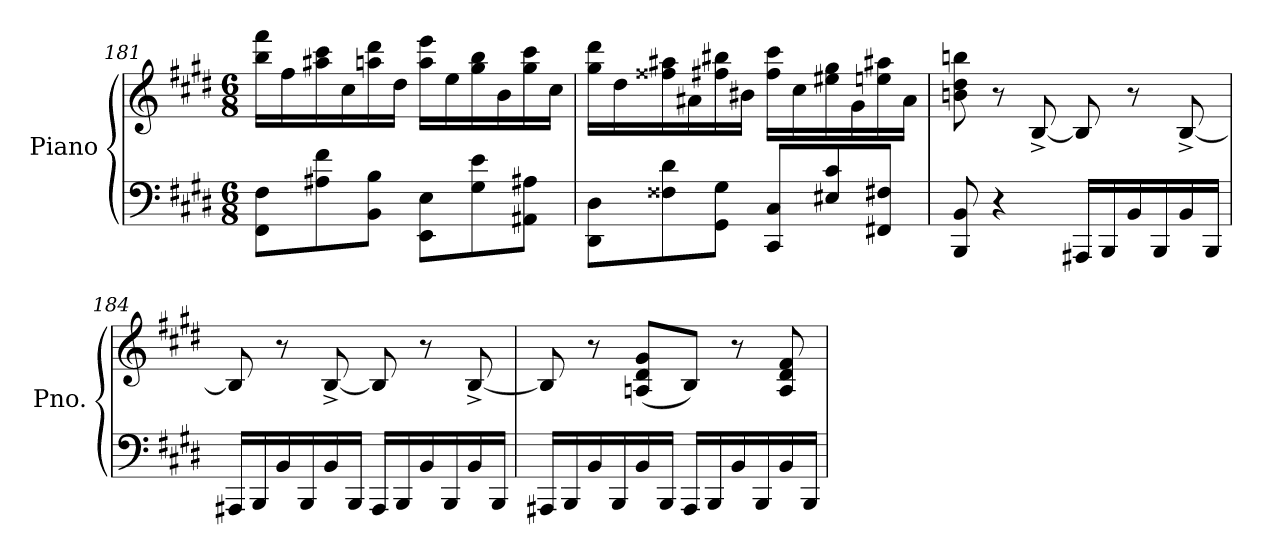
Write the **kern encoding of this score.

**kern	**kern
*part1	*part1
*staff2	*staff1
*I"Piano	*
*I'Pno.	*
*clefF4	*clefG2
*k[f#c#g#d#]	*k[f#c#g#d#]
*M6/8	*M6/8
=181	=181
8FF#\ 8F#\L	16bb\ 16fff#\LL
.	16ff#\
8A#X\ 8f#\	16aa#X\ 16ccc#\
.	16cc#\
8BB\ 8B\J	16aan\ 16ddd#\
.	16dd#\JJ
8EE\ 8E\L	16aa\ 16eee\LL
.	16ee\
8G#\ 8e\	16gg#\ 16bb\
.	16b\
8AA#X\ 8A#X\J	16gg#\ 16ccc#\
.	16cc#\JJ
!!LO:PB:g=z
=182	=182
8DD#\ 8D#\L	16gg#\ 16ddd#\LL
.	16dd#\
8F##X\ 8d#\	16ff##X\ 16aa#X\
.	16a#X\
8GG#\ 8G#\J	16ff#X\ 16bb#X\
.	16b#X\JJ
8CC#/ 8C#/L	16ff#\ 16ccc#\LL
.	16cc#\
8E#X/ 8c#/	16ee#X\ 16gg#\
.	16g#\
8FF#X/ 8F#X/J	16een\ 16aa#X\
.	16a#\JJ
=183	=183
8BBB/ 8BB/	8bn\ 8dd#\ 8bbn\
4r	8r
.	[8B^/
16AAA#X/LL	8B/]
16BBB/	.
16BB/	8r
16BBB/	.
16BB/	[8B^/
16BBB/JJ	.
=184	=184
16AAA#X/LL	8B/]
16BBB/	.
16BB/	8r
16BBB/	.
16BB/	[8B^/
16BBB/JJ	.
16AAA#/LL	8B/]
16BBB/	.
16BB/	8r
16BBB/	.
16BB/	[8B^/
16BBB/JJ	.
=185	=185
16AAA#X/LL	8B/]
16BBB/	.
16BB/	8r
16BBB/	.
16BB/	(8An/ 8d#/ 8g#/L
16BBB/JJ	.
16AAA#/LL	8B/J)
16BBB/	.
16BB/	8r
16BBB/	.
16BB/	8A/ 8d#/ 8f#/
16BBB/JJ	.
=	=
*-	*-
